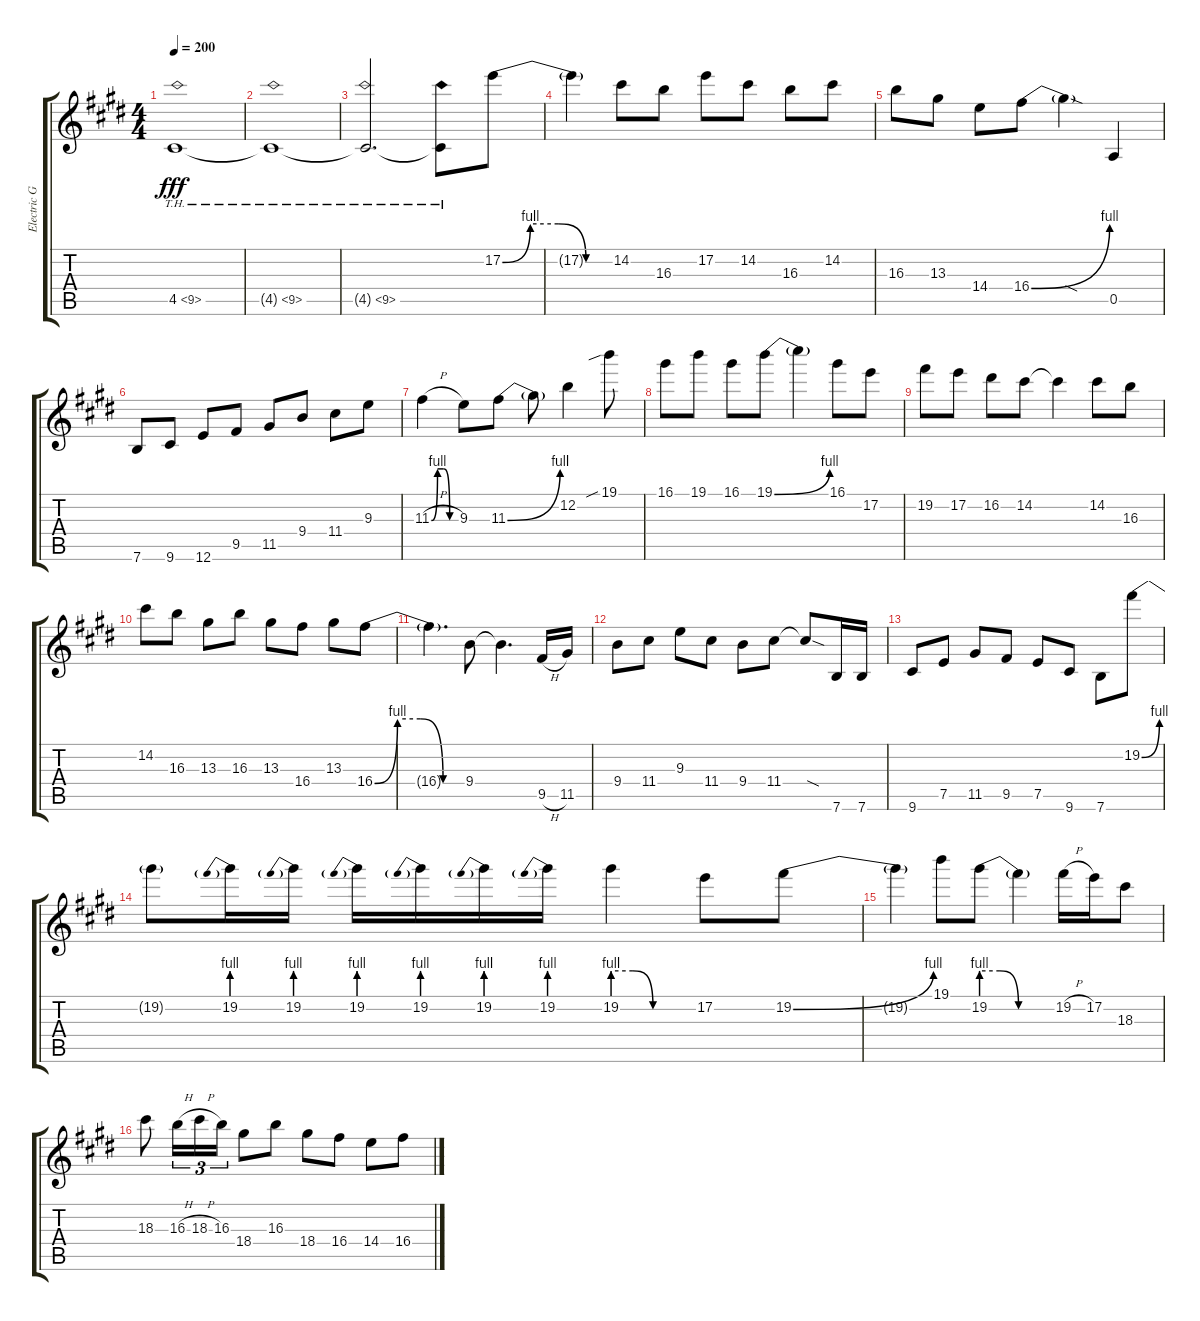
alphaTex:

\track ("Electric Guitar" "Electric G") {instrument distortionguitar}
\staff {score tabs}
\tuning (E4 B3 G3 D3 A2 E2) {hide}
\ts (4 4)
\tempo 200
\clef g2
\ks c#minor
4.5{th 5 t}.1{dy fff} |
4.5{th 5 t}.1 |
4.5{th 5 t}.2{d} 4.5{th 5 t}.8 17.2{be (custom 0 0 15 4 30 4 45 0 60 0)}.8 |
17.2{t}.4 14.2.8 16.3.8 17.2.8 14.2.8 16.3.8 14.2.8 |
16.3.8 13.3.8 14.4.8 16.4{be (bend 0 0 60 4)}.8 16.4{sod t}.4 0.5.4 |
7.6.8 9.6.8 12.6.8 9.5.8 11.5.8 9.4.8 11.4.8 9.3.8 |
11.3{be (custom 0 0 15 4 30 4 45 0 60 0) h}.4 9.3.8 11.3{be (bend 0 0 60 4)}.8 11.3{t}.8 12.2.4 19.1{sib}.8 |
16.1.8 19.1.8 16.1.8 19.1{be (bend 0 0 60 4)}.8 19.1{t}.4 16.1.8 17.2.8 |
19.2.8 17.2.8 16.2.8 14.2.8 14.2{t}.4 14.2.8 16.3.8 |
14.2.8 16.3.8 13.3.8 16.3.8 13.3.8 16.4.8 13.3.8 16.4{be (custom 0 0 15 4 30 4 45 0 60 0)}.8 |
16.4{t}.4{d} 9.4.8 9.4{t}.4{d} 9.5{h}.16 11.5.16 |
9.4.8 11.4.8 9.3.8 11.4.8 9.4.8 11.4.8 11.4{sod t}.8 7.6.16 7.6.16 |
9.6.8 7.5.8 11.5.8 9.5.8 7.5.8 9.6.8 7.6.8 19.2{be (bend 0 0 60 4)}.8 |
19.2{t}.8 19.2{be (prebend 0 4 60 4)}.16 19.2{be (prebend 0 4 60 4)}.16 19.2{be (prebend 0 4 60 4)}.16 19.2{be (prebend 0 4 60 4)}.16 19.2{be (prebend 0 4 60 4)}.16 19.2{be (prebend 0 4 60 4)}.16 19.2{be (custom 0 4 15 4 30 0 60 0)}.4 17.2.8 19.2{be (bend 0 0 60 4)}.8 |
19.2{t}.4 19.1.8 19.2{be (custom 0 4 15 4 30 0 60 0)}.8 19.2{t}.4 19.2{h}.16 17.2.16 18.3.8 |
18.3.8 16.3{h}.16{tu (3 2)} 18.3{h}.16{tu (3 2)} 16.3.16{tu (3 2)} 18.4.8 16.3.8 18.4.8 16.4.8 14.4.8 16.4.8
